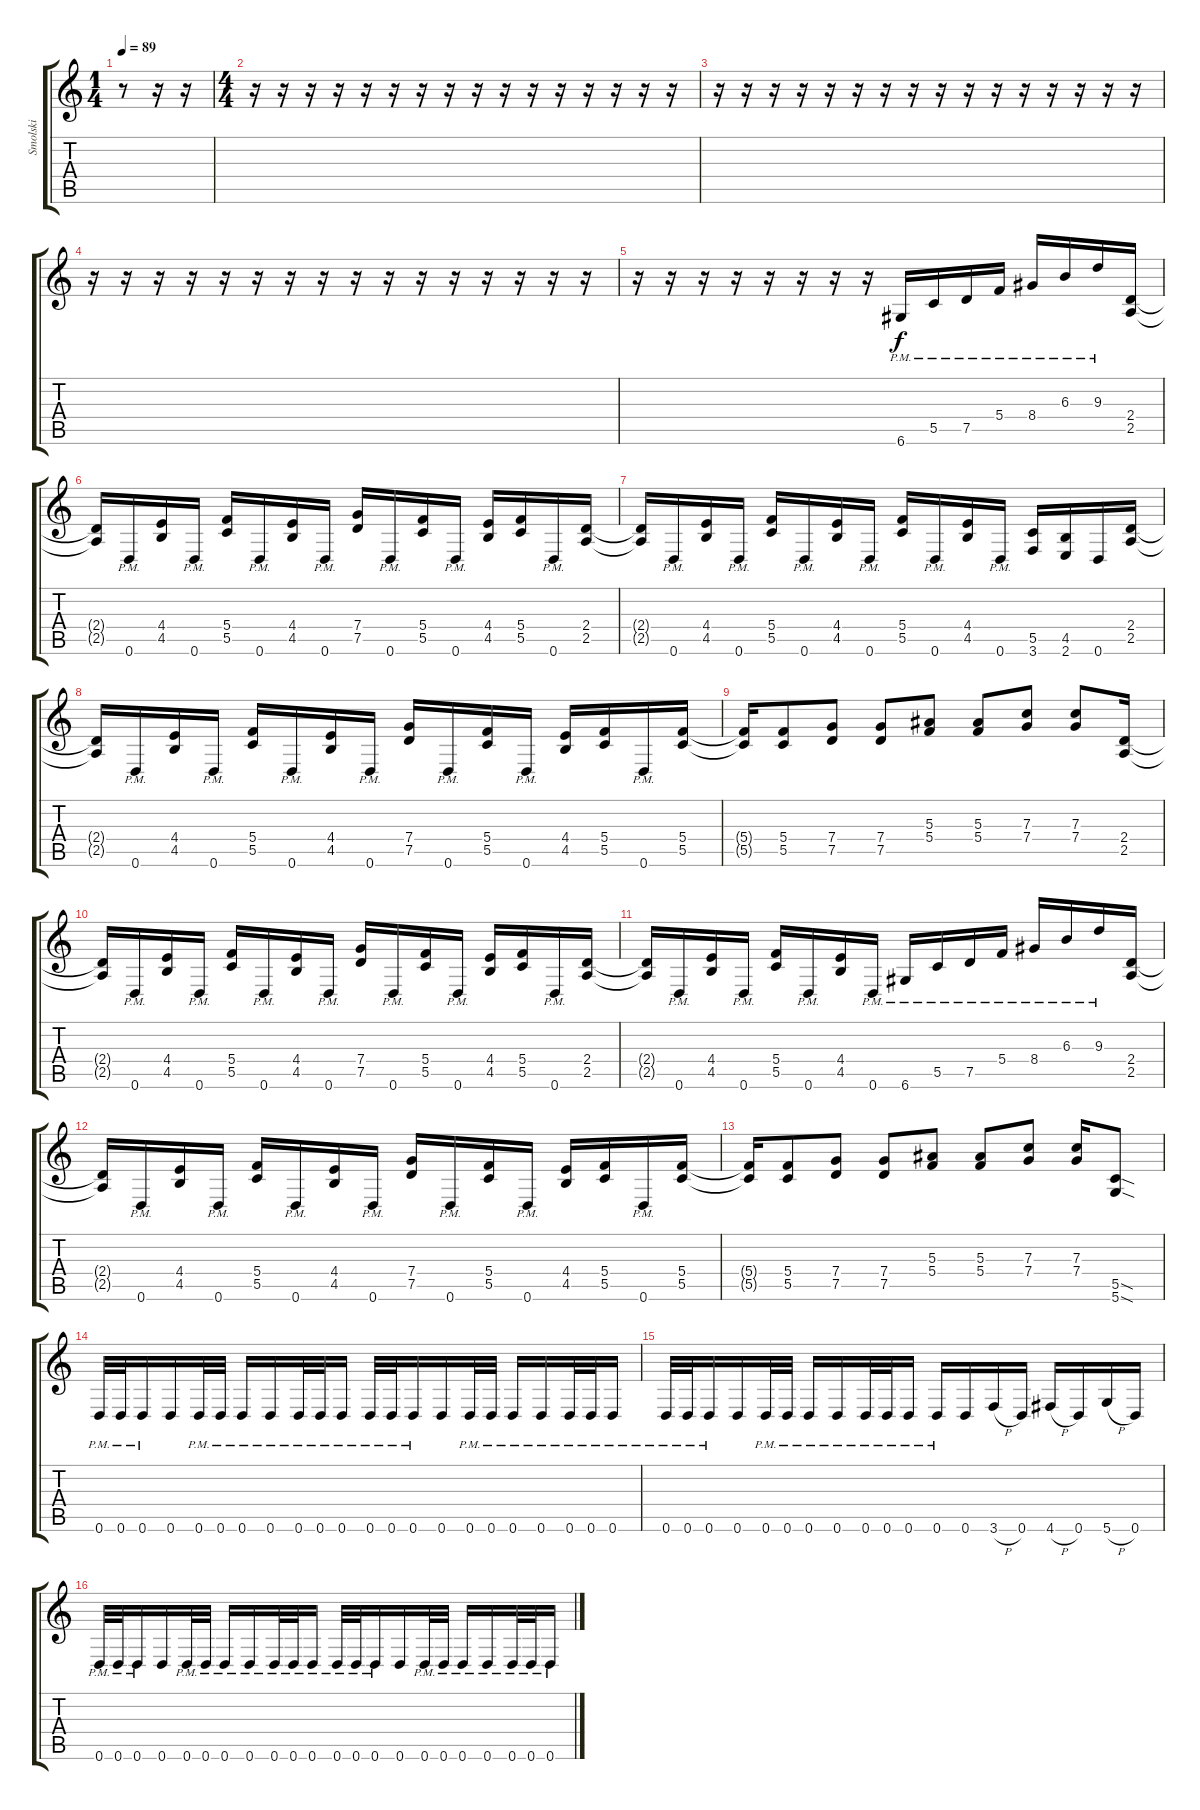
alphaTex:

\track ("Smolski" "Smolski") {instrument distortionguitar}
\staff {score tabs}
\tuning (D4 A3 F3 C3 G2 D2) {hide}
\ts (1 4)
\tempo 89
\clef g2
\ks c
r.8{dy f instrument distortionguitar} r.16 r.16 |
\ts (4 4)
r.16 r.16 r.16 r.16 r.16 r.16 r.16 r.16 r.16 r.16 r.16 r.16 r.16 r.16 r.16 r.16 |
r.16 r.16 r.16 r.16 r.16 r.16 r.16 r.16 r.16 r.16 r.16 r.16 r.16 r.16 r.16 r.16 |
r.16 r.16 r.16 r.16 r.16 r.16 r.16 r.16 r.16 r.16 r.16 r.16 r.16 r.16 r.16 r.16 |
r.16 r.16 r.16 r.16 r.16 r.16 r.16 r.16 6.6{pm}.16 5.5{pm}.16 7.5{pm}.16 5.4{pm}.16 8.4{pm}.16 6.3{pm}.16 9.3{pm}.16 (2.4 2.5).16 |
(2.4{t} 2.5{t}).16 0.6{pm}.16 (4.4 4.5).16 0.6{pm}.16 (5.4 5.5).16 0.6{pm}.16 (4.4 4.5).16 0.6{pm}.16 (7.4 7.5).16 0.6{pm}.16 (5.4 5.5).16 0.6{pm}.16 (4.4 4.5).16 (5.4 5.5).16 0.6{pm}.16 (2.4 2.5).16 |
(2.4{t} 2.5{t}).16 0.6{pm}.16 (4.4 4.5).16 0.6{pm}.16 (5.4 5.5).16 0.6{pm}.16 (4.4 4.5).16 0.6{pm}.16 (5.4 5.5).16 0.6{pm}.16 (4.4 4.5).16 0.6{pm}.16 (5.5 3.6).16 (4.5 2.6).16 0.6.16 (2.4 2.5).16 |
(2.4{t} 2.5{t}).16 0.6{pm}.16 (4.4 4.5).16 0.6{pm}.16 (5.4 5.5).16 0.6{pm}.16 (4.4 4.5).16 0.6{pm}.16 (7.4 7.5).16 0.6{pm}.16 (5.4 5.5).16 0.6{pm}.16 (4.4 4.5).16 (5.4 5.5).16 0.6{pm}.16 (5.4 5.5).16 |
(5.4{t} 5.5{t}).16 (5.4 5.5).8 (7.4 7.5).8 (7.4 7.5).8 (5.3 5.4).8 (5.3 5.4).8 (7.3 7.4).8 (7.3 7.4).8 (2.4 2.5).16 |
(2.4{t} 2.5{t}).16 0.6{pm}.16 (4.4 4.5).16 0.6{pm}.16 (5.4 5.5).16 0.6{pm}.16 (4.4 4.5).16 0.6{pm}.16 (7.4 7.5).16 0.6{pm}.16 (5.4 5.5).16 0.6{pm}.16 (4.4 4.5).16 (5.4 5.5).16 0.6{pm}.16 (2.4 2.5).16 |
(2.4{t} 2.5{t}).16 0.6{pm}.16 (4.4 4.5).16 0.6{pm}.16 (5.4 5.5).16 0.6{pm}.16 (4.4 4.5).16 0.6{pm}.16 6.6{pm}.16 5.5{pm}.16 7.5{pm}.16 5.4{pm}.16 8.4{pm}.16 6.3{pm}.16 9.3{pm}.16 (2.4 2.5).16 |
(2.4{t} 2.5{t}).16 0.6{pm}.16 (4.4 4.5).16 0.6{pm}.16 (5.4 5.5).16 0.6{pm}.16 (4.4 4.5).16 0.6{pm}.16 (7.4 7.5).16 0.6{pm}.16 (5.4 5.5).16 0.6{pm}.16 (4.4 4.5).16 (5.4 5.5).16 0.6{pm}.16 (5.4 5.5).16 |
(5.4{t} 5.5{t}).16 (5.4 5.5).8 (7.4 7.5).8 (7.4 7.5).8 (5.3 5.4).8 (5.3 5.4).8 (7.3 7.4).8 (7.3 7.4).16 (5.5{sod} 5.6{sod}).8 |
0.6{pm}.32 0.6{pm}.32 0.6{pm}.16 0.6.16 0.6{pm}.32 0.6{pm}.32 0.6{pm}.16 0.6{pm}.16 0.6{pm}.32 0.6{pm}.32 0.6{pm}.16 0.6{pm}.32 0.6{pm}.32 0.6{pm}.16 0.6.16 0.6{pm}.32 0.6{pm}.32 0.6{pm}.16 0.6{pm}.16 0.6{pm}.32 0.6{pm}.32 0.6{pm}.16 |
0.6{pm}.32 0.6{pm}.32 0.6{pm}.16 0.6.16 0.6{pm}.32 0.6{pm}.32 0.6{pm}.16 0.6{pm}.16 0.6{pm}.32 0.6{pm}.32 0.6{pm}.16 0.6{pm}.16 0.6.16 3.6{h}.16 0.6.16 4.6{h}.16 0.6.16 5.6{h}.16 0.6.16 |
0.6{pm}.32 0.6{pm}.32 0.6{pm}.16 0.6.16 0.6{pm}.32 0.6{pm}.32 0.6{pm}.16 0.6{pm}.16 0.6{pm}.32 0.6{pm}.32 0.6{pm}.16 0.6{pm}.32 0.6{pm}.32 0.6{pm}.16 0.6.16 0.6{pm}.32 0.6{pm}.32 0.6{pm}.16 0.6{pm}.16 0.6{pm}.32 0.6{pm}.32 0.6{pm}.16
